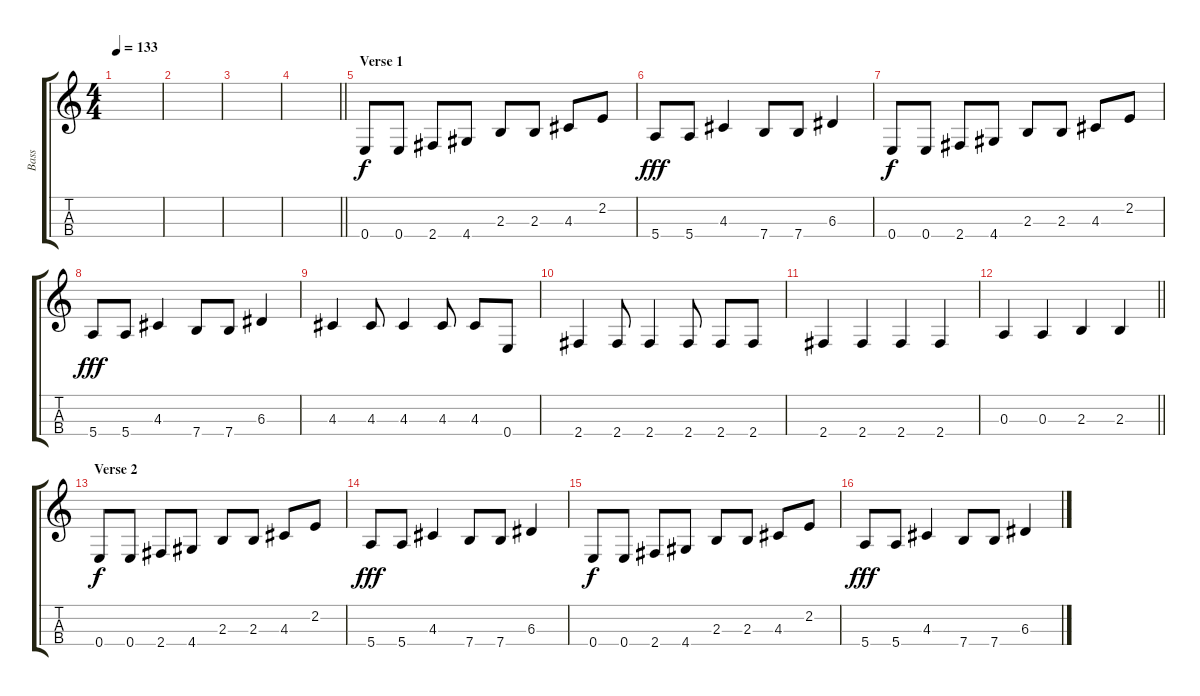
\track ("Bass" "Bass") {instrument electricbassfinger}
\staff {score tabs}
\tuning (G3 D3 A2 E2) {hide}
\ts (4 4)
\tempo 133
\clef g2
\ks c
|
|
|
\barLineRight lightlight
|
\section ("" "Verse 1")
0.4.8 0.4.8 2.4.8 4.4.8 2.3.8 2.3.8 4.3.8 2.2.8 |
5.4.8{dy fff} 5.4.8 4.3.4 7.4.8 7.4.8 6.3.4 |
0.4.8{dy f} 0.4.8 2.4.8 4.4.8 2.3.8 2.3.8 4.3.8 2.2.8 |
5.4.8{dy fff} 5.4.8 4.3.4 7.4.8 7.4.8 6.3.4 |
4.3.4 4.3.8 4.3.4 4.3.8 4.3.8 0.4.8 |
2.4.4 2.4.8 2.4.4 2.4.8 2.4.8 2.4.8 |
2.4.4 2.4.4 2.4.4 2.4.4 |
\barLineRight lightlight
0.3.4 0.3.4 2.3.4 2.3.4 |
\section ("" "Verse 2")
0.4.8{dy f} 0.4.8 2.4.8 4.4.8 2.3.8 2.3.8 4.3.8 2.2.8 |
5.4.8{dy fff} 5.4.8 4.3.4 7.4.8 7.4.8 6.3.4 |
0.4.8{dy f} 0.4.8 2.4.8 4.4.8 2.3.8 2.3.8 4.3.8 2.2.8 |
5.4.8{dy fff} 5.4.8 4.3.4 7.4.8 7.4.8 6.3.4
